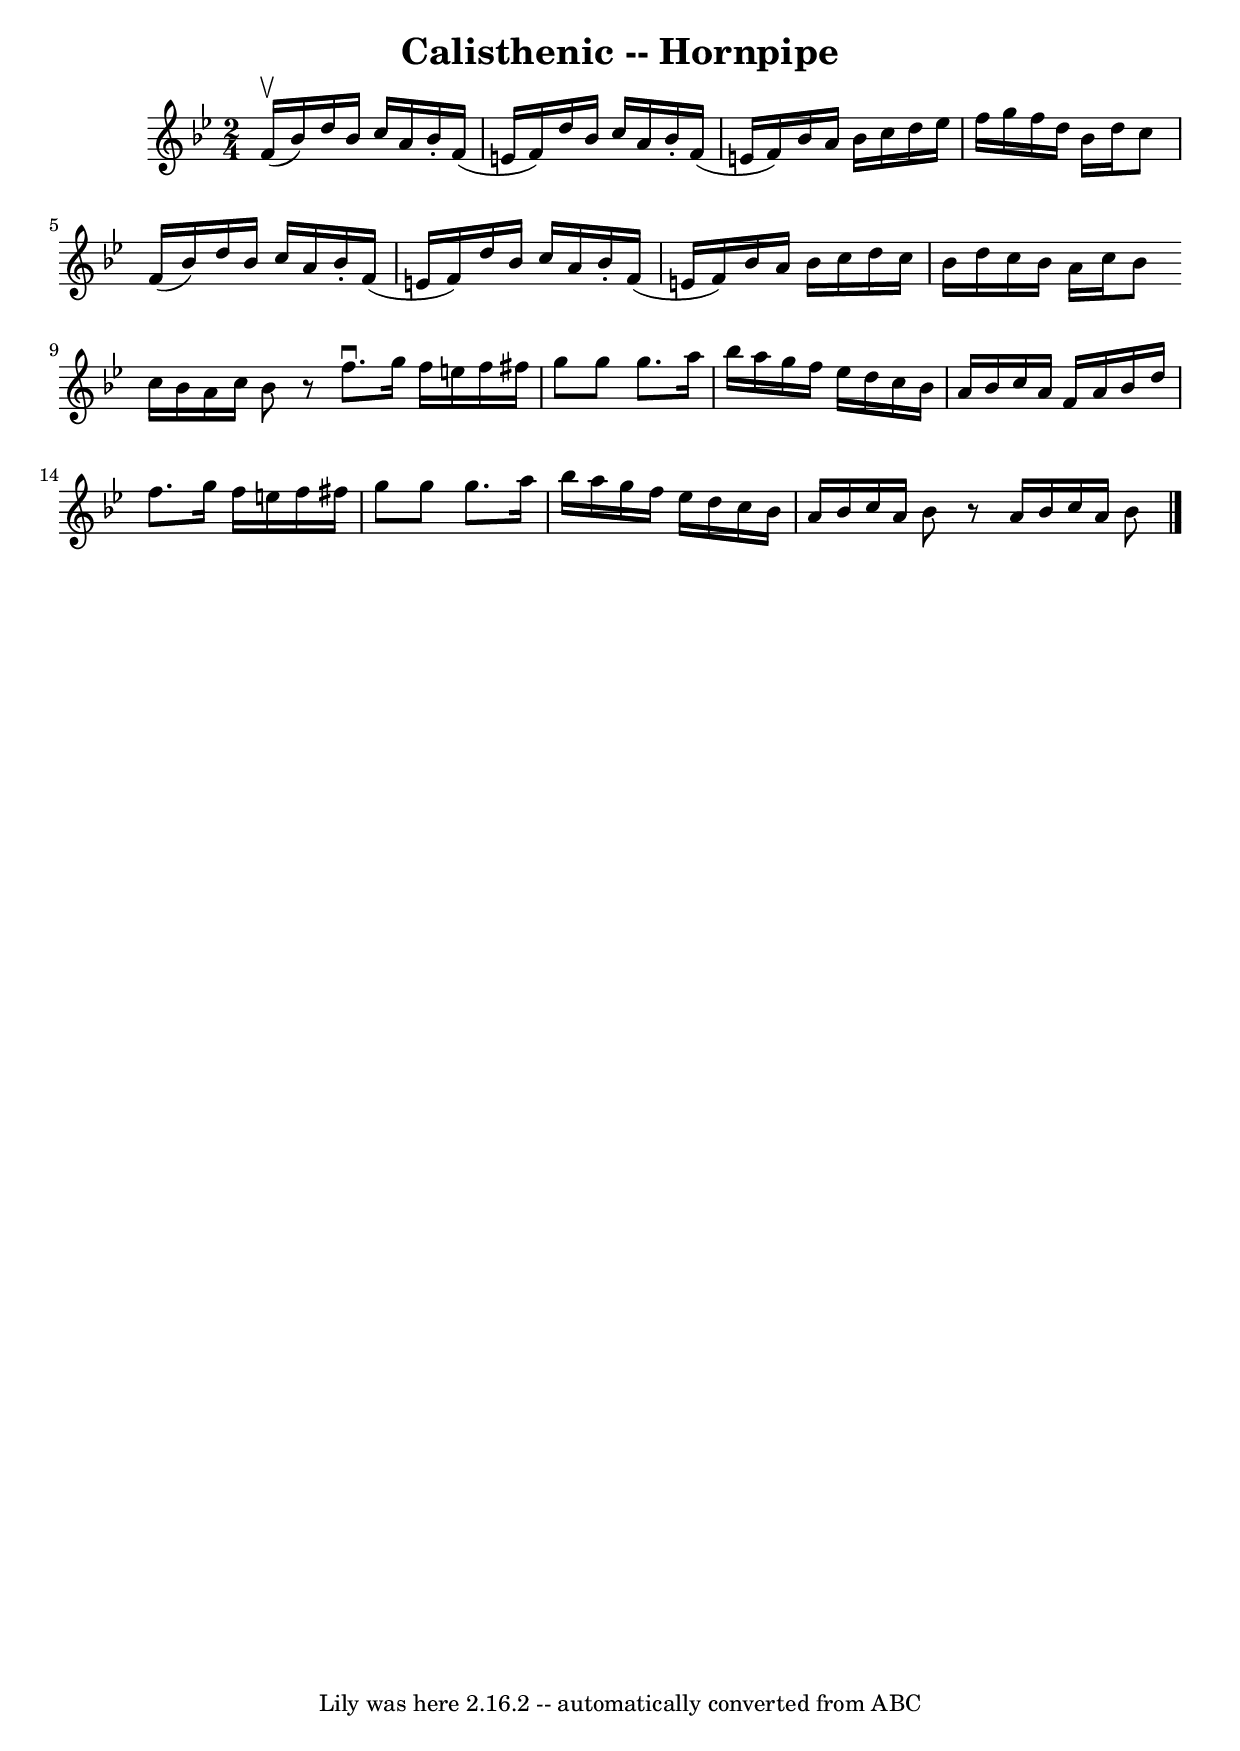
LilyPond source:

\version "2.7.40"
\include "Mammoth.ily"
\header {
	book = "Cole's 1000 Fiddle Tunes"
	crossRefNumber = "1"
	footnotes = ""
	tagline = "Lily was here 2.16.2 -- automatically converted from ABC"
	title = "Calisthenic -- Hornpipe"
}
voicedefault =  {
\set Score.defaultBarType = "empty"

\time 2/4 \key bes \major f'16 (^\upbow bes'16) |
 d''16    
bes'16 c''16 a'16 bes'16 -. f'16 (e'16 f'16) |
   
d''16 bes'16 c''16 a'16 bes'16 -. f'16 (e'16 f'16) 
|
 bes'16 a'16 bes'16 c''16 d''16 ees''16 f''16    
g''16  |
 f''16 d''16 bes'16 d''16 c''8 f'16 (bes'16  
-) |
 d''16 bes'16 c''16 a'16 bes'16 -. f'16 (e'16   
 f'16) |
 d''16 bes'16 c''16 a'16 bes'16 -. f'16 (
e'16 f'16) |
 bes'16 a'16 bes'16 c''16 d''16 c''16 
 bes'16 d''16  |
 c''16 bes'16 a'16 c''16 bes'8  
\bar ":|" c''16 bes'16 a'16 c''16 bes'8    r8 \bar "|."     
\bar "|:" f''8.^\downbow g''16 f''16 e''16 f''16 fis''16  
|
 g''8 g''8 g''8. a''16  |
 bes''16 a''16 g''16 
 f''16 ees''16 d''16 c''16 bes'16  |
 a'16 bes'16    
c''16 a'16 f'16 a'16 bes'16 d''16  |
 f''8. g''16   
 f''16 e''16 f''16 fis''16  |
 g''8 g''8 g''8. a''16  
|
 bes''16 a''16 g''16 f''16 ees''16 d''16 c''16    
bes'16  |
 a'16 bes'16 c''16 a'16 bes'8    r8 \bar ":|"   
a'16 bes'16 c''16 a'16 bes'8  \bar "|."   
}

\score{
    <<

	\context Staff="default"
	{
	    \voicedefault 
	}

    >>
	\layout {
	}
	\midi {}
}
